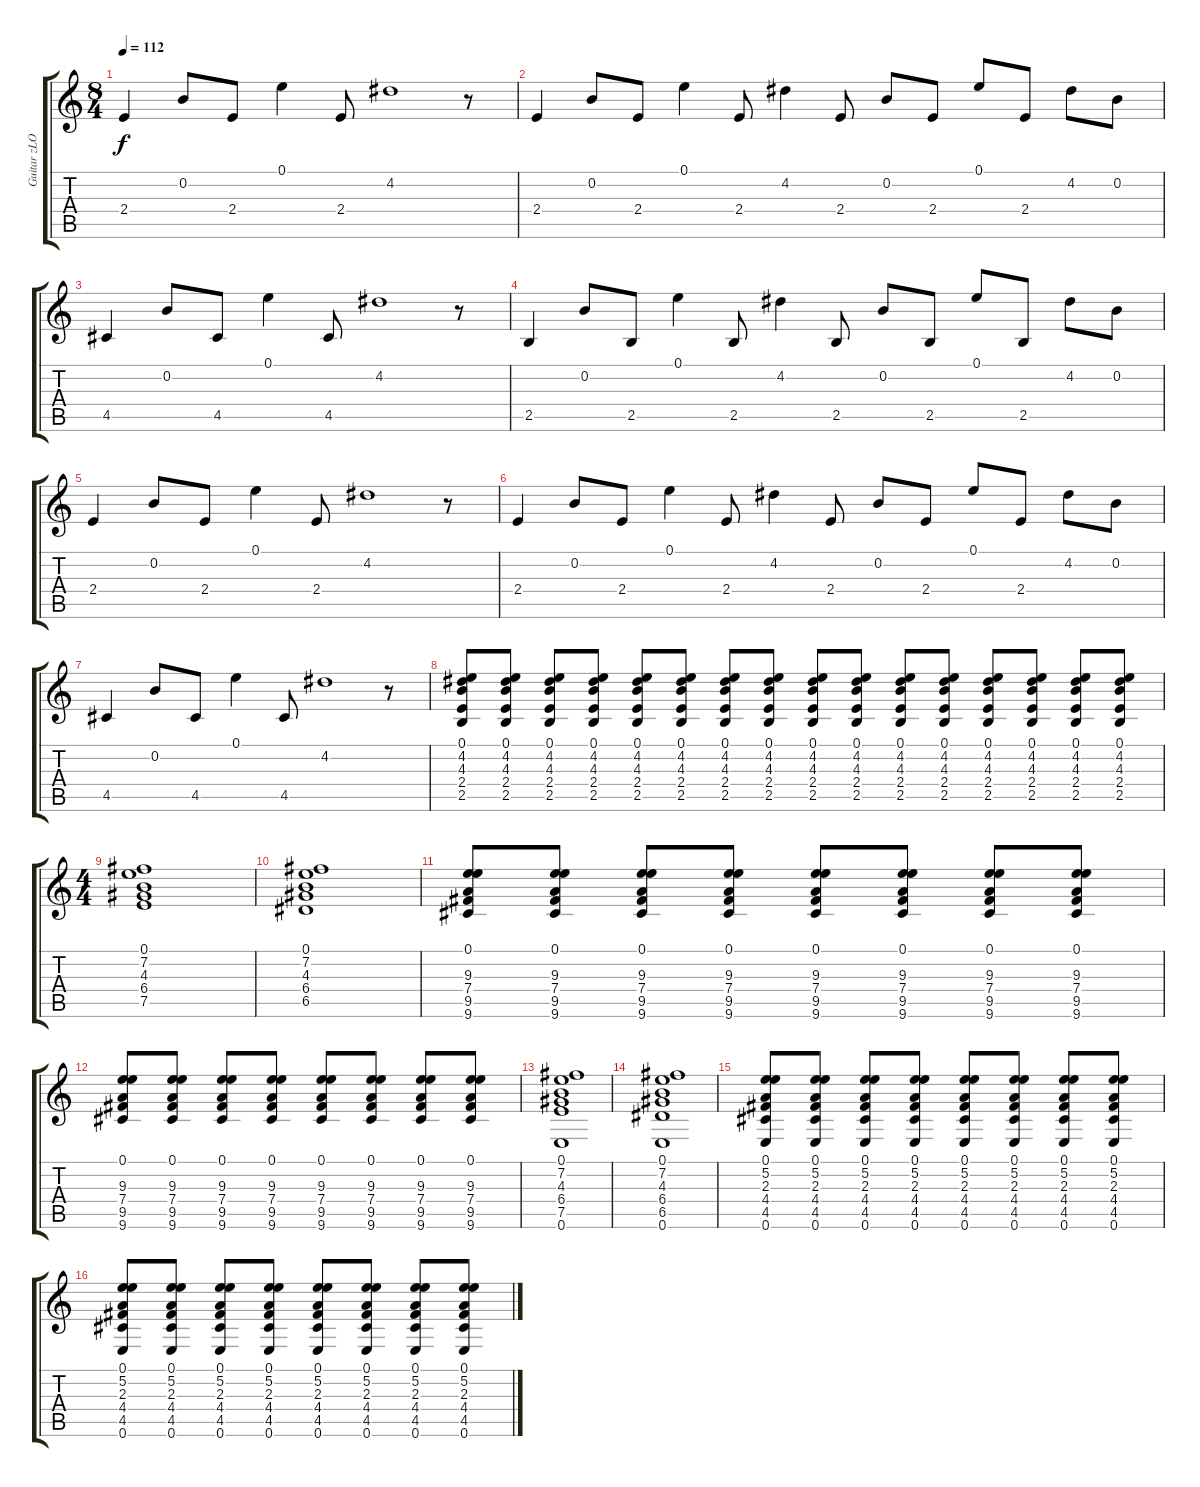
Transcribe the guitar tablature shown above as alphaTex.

\track ("Guitar zLOB" "Guitar zLO") {instrument acousticguitarsteel}
\staff {score tabs}
\tuning (E4 B3 G3 D3 A2 E2) {hide}
\ts (8 4)
\tempo 112
\clef g2
\ks c
2.4.4{dy f} 0.2.8 2.4.8 0.1.4 2.4.8 4.2.1 r.8 |
2.4.4 0.2.8 2.4.8 0.1.4 2.4.8 4.2.4 2.4.8 0.2.8 2.4.8 0.1.8 2.4.8 4.2.8 0.2.8 |
4.5.4 0.2.8 4.5.8 0.1.4 4.5.8 4.2.1 r.8 |
2.5.4 0.2.8 2.5.8 0.1.4 2.5.8 4.2.4 2.5.8 0.2.8 2.5.8 0.1.8 2.5.8 4.2.8 0.2.8 |
2.4.4 0.2.8 2.4.8 0.1.4 2.4.8 4.2.1 r.8 |
2.4.4 0.2.8 2.4.8 0.1.4 2.4.8 4.2.4 2.4.8 0.2.8 2.4.8 0.1.8 2.4.8 4.2.8 0.2.8 |
4.5.4 0.2.8 4.5.8 0.1.4 4.5.8 4.2.1 r.8 |
(0.1 4.2 4.3 2.4 2.5).8 (0.1 4.2 4.3 2.4 2.5).8 (0.1 4.2 4.3 2.4 2.5).8 (0.1 4.2 4.3 2.4 2.5).8 (0.1 4.2 4.3 2.4 2.5).8 (0.1 4.2 4.3 2.4 2.5).8 (0.1 4.2 4.3 2.4 2.5).8 (0.1 4.2 4.3 2.4 2.5).8 (0.1 4.2 4.3 2.4 2.5).8 (0.1 4.2 4.3 2.4 2.5).8 (0.1 4.2 4.3 2.4 2.5).8 (0.1 4.2 4.3 2.4 2.5).8 (0.1 4.2 4.3 2.4 2.5).8 (0.1 4.2 4.3 2.4 2.5).8 (0.1 4.2 4.3 2.4 2.5).8 (0.1 4.2 4.3 2.4 2.5).8 |
\ts (4 4)
(0.1 7.2 4.3 6.4 7.5).1 |
(0.1 7.2 4.3 6.4 6.5).1 |
(0.1 9.3 7.4 9.5 9.6).8 (0.1 9.3 7.4 9.5 9.6).8 (0.1 9.3 7.4 9.5 9.6).8 (0.1 9.3 7.4 9.5 9.6).8 (0.1 9.3 7.4 9.5 9.6).8 (0.1 9.3 7.4 9.5 9.6).8 (0.1 9.3 7.4 9.5 9.6).8 (0.1 9.3 7.4 9.5 9.6).8 |
(0.1 9.3 7.4 9.5 9.6).8 (0.1 9.3 7.4 9.5 9.6).8 (0.1 9.3 7.4 9.5 9.6).8 (0.1 9.3 7.4 9.5 9.6).8 (0.1 9.3 7.4 9.5 9.6).8 (0.1 9.3 7.4 9.5 9.6).8 (0.1 9.3 7.4 9.5 9.6).8 (0.1 9.3 7.4 9.5 9.6).8 |
(0.1 7.2 4.3 6.4 7.5 0.6).1 |
(0.1 7.2 4.3 6.4 6.5 0.6).1 |
(0.1 5.2 2.3 4.4 4.5 0.6).8 (0.1 5.2 2.3 4.4 4.5 0.6).8 (0.1 5.2 2.3 4.4 4.5 0.6).8 (0.1 5.2 2.3 4.4 4.5 0.6).8 (0.1 5.2 2.3 4.4 4.5 0.6).8 (0.1 5.2 2.3 4.4 4.5 0.6).8 (0.1 5.2 2.3 4.4 4.5 0.6).8 (0.1 5.2 2.3 4.4 4.5 0.6).8 |
(0.1 5.2 2.3 4.4 4.5 0.6).8 (0.1 5.2 2.3 4.4 4.5 0.6).8 (0.1 5.2 2.3 4.4 4.5 0.6).8 (0.1 5.2 2.3 4.4 4.5 0.6).8 (0.1 5.2 2.3 4.4 4.5 0.6).8 (0.1 5.2 2.3 4.4 4.5 0.6).8 (0.1 5.2 2.3 4.4 4.5 0.6).8 (0.1 5.2 2.3 4.4 4.5 0.6).8
